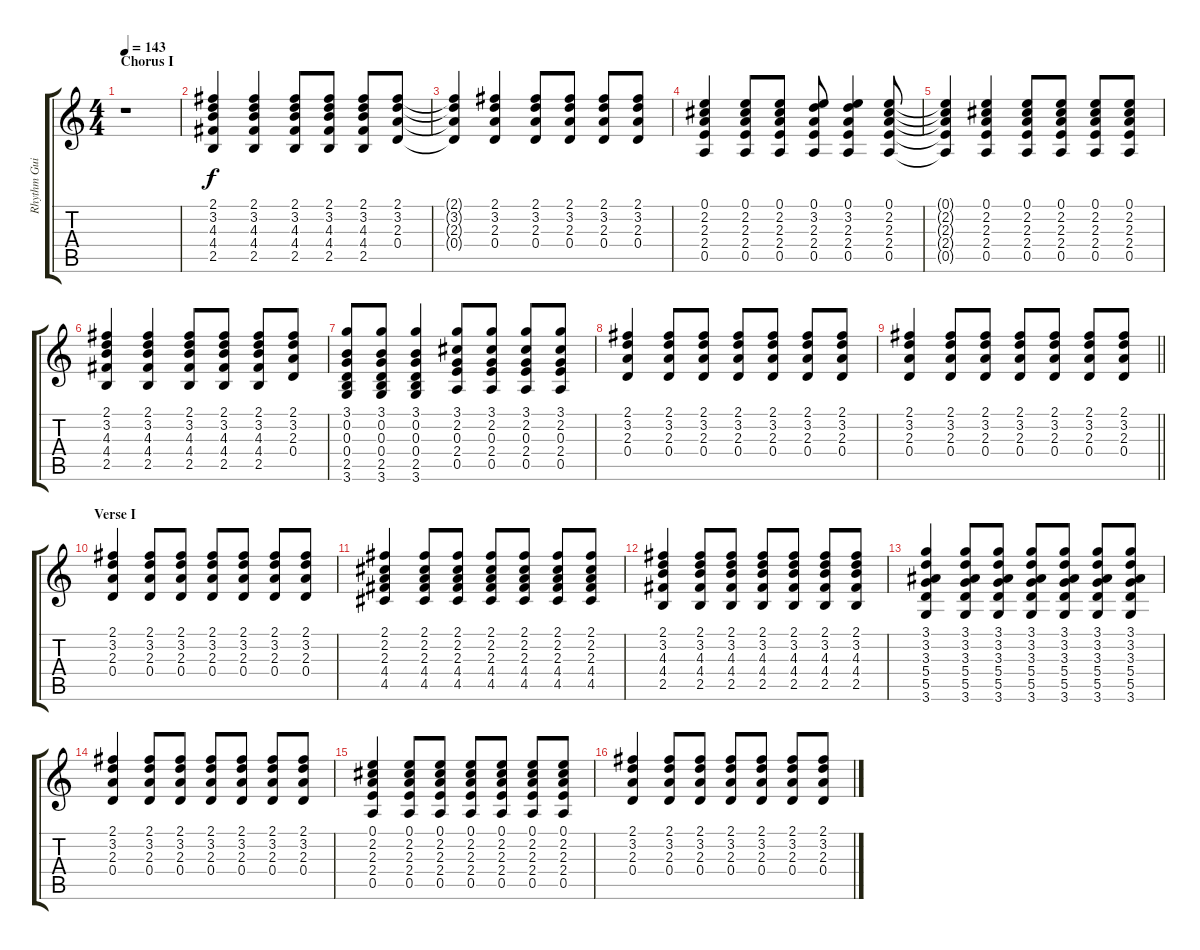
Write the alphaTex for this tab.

\track ("Rhythm Guitar" "Rhythm Gui") {instrument acousticguitarsteel}
\staff {score tabs}
\tuning (E4 B3 G3 D3 A2 E2) {hide}
\ts (4 4)
\section ("" "Chorus I")
\tempo 143
\clef g2
\ks c
r.1{dy f instrument acousticguitarsteel} |
(2.1 3.2 4.3 4.4 2.5).4 (2.1 3.2 4.3 4.4 2.5).4 (2.1 3.2 4.3 4.4 2.5).8 (2.1 3.2 4.3 4.4 2.5).8 (2.1 3.2 4.3 4.4 2.5).8 (2.1 3.2 2.3 0.4).8 |
(2.1{t} 3.2{t} 2.3{t} 0.4{t}).4 (2.1 3.2 2.3 0.4).4 (2.1 3.2 2.3 0.4).8 (2.1 3.2 2.3 0.4).8 (2.1 3.2 2.3 0.4).8 (2.1 3.2 2.3 0.4).8 |
(0.1 2.2 2.3 2.4 0.5).4 (0.1 2.2 2.3 2.4 0.5).8 (0.1 2.2 2.3 2.4 0.5).8 (0.1 3.2 2.3 2.4 0.5).8 (0.1 3.2 2.3 2.4 0.5).4 (0.1 2.2 2.3 2.4 0.5).8 |
(0.1{t} 2.2{t} 2.3{t} 2.4{t} 0.5{t}).4 (0.1 2.2 2.3 2.4 0.5).4 (0.1 2.2 2.3 2.4 0.5).8 (0.1 2.2 2.3 2.4 0.5).8 (0.1 2.2 2.3 2.4 0.5).8 (0.1 2.2 2.3 2.4 0.5).8 |
(2.1 3.2 4.3 4.4 2.5).4 (2.1 3.2 4.3 4.4 2.5).4 (2.1 3.2 4.3 4.4 2.5).8 (2.1 3.2 4.3 4.4 2.5).8 (2.1 3.2 4.3 4.4 2.5).8 (2.1 3.2 2.3 0.4).8 |
(3.1 0.2 0.3 0.4 2.5 3.6).8 (3.1 0.2 0.3 0.4 2.5 3.6).8 (3.1 0.2 0.3 0.4 2.5 3.6).4 (3.1 2.2 0.3 2.4 0.5).8 (3.1 2.2 0.3 2.4 0.5).8 (3.1 2.2 0.3 2.4 0.5).8 (3.1 2.2 0.3 2.4 0.5).8 |
(2.1 3.2 2.3 0.4).4 (2.1 3.2 2.3 0.4).8 (2.1 3.2 2.3 0.4).8 (2.1 3.2 2.3 0.4).8 (2.1 3.2 2.3 0.4).8 (2.1 3.2 2.3 0.4).8 (2.1 3.2 2.3 0.4).8 |
\barLineRight lightlight
(2.1 3.2 2.3 0.4).4 (2.1 3.2 2.3 0.4).8 (2.1 3.2 2.3 0.4).8 (2.1 3.2 2.3 0.4).8 (2.1 3.2 2.3 0.4).8 (2.1 3.2 2.3 0.4).8 (2.1 3.2 2.3 0.4).8 |
\section ("" "Verse I")
(2.1 3.2 2.3 0.4).4 (2.1 3.2 2.3 0.4).8 (2.1 3.2 2.3 0.4).8 (2.1 3.2 2.3 0.4).8 (2.1 3.2 2.3 0.4).8 (2.1 3.2 2.3 0.4).8 (2.1 3.2 2.3 0.4).8 |
(2.1 2.2 2.3 4.4 4.5).4 (2.1 2.2 2.3 4.4 4.5).8 (2.1 2.2 2.3 4.4 4.5).8 (2.1 2.2 2.3 4.4 4.5).8 (2.1 2.2 2.3 4.4 4.5).8 (2.1 2.2 2.3 4.4 4.5).8 (2.1 2.2 2.3 4.4 4.5).8 |
(2.1 3.2 4.3 4.4 2.5).4 (2.1 3.2 4.3 4.4 2.5).8 (2.1 3.2 4.3 4.4 2.5).8 (2.1 3.2 4.3 4.4 2.5).8 (2.1 3.2 4.3 4.4 2.5).8 (2.1 3.2 4.3 4.4 2.5).8 (2.1 3.2 4.3 4.4 2.5).8 |
(3.1 3.2 3.3 5.4 5.5 3.6).4 (3.1 3.2 3.3 5.4 5.5 3.6).8 (3.1 3.2 3.3 5.4 5.5 3.6).8 (3.1 3.2 3.3 5.4 5.5 3.6).8 (3.1 3.2 3.3 5.4 5.5 3.6).8 (3.1 3.2 3.3 5.4 5.5 3.6).8 (3.1 3.2 3.3 5.4 5.5 3.6).8 |
(2.1 3.2 2.3 0.4).4 (2.1 3.2 2.3 0.4).8 (2.1 3.2 2.3 0.4).8 (2.1 3.2 2.3 0.4).8 (2.1 3.2 2.3 0.4).8 (2.1 3.2 2.3 0.4).8 (2.1 3.2 2.3 0.4).8 |
(0.1 2.2 2.3 2.4 0.5).4 (0.1 2.2 2.3 2.4 0.5).8 (0.1 2.2 2.3 2.4 0.5).8 (0.1 2.2 2.3 2.4 0.5).8 (0.1 2.2 2.3 2.4 0.5).8 (0.1 2.2 2.3 2.4 0.5).8 (0.1 2.2 2.3 2.4 0.5).8 |
(2.1 3.2 2.3 0.4).4 (2.1 3.2 2.3 0.4).8 (2.1 3.2 2.3 0.4).8 (2.1 3.2 2.3 0.4).8 (2.1 3.2 2.3 0.4).8 (2.1 3.2 2.3 0.4).8 (2.1 3.2 2.3 0.4).8
